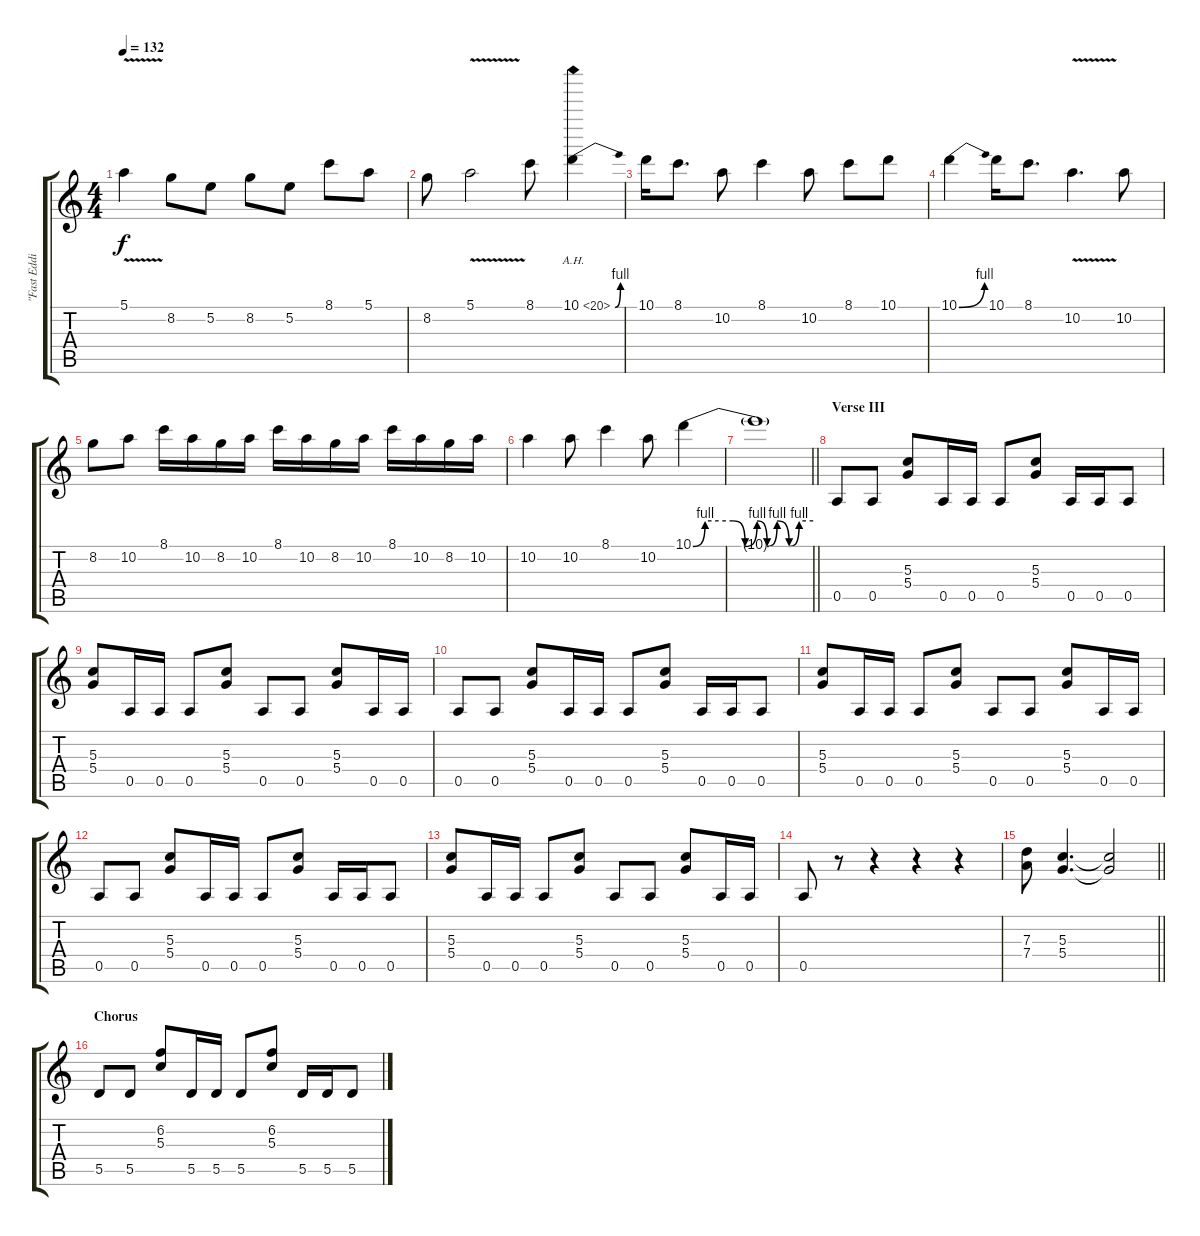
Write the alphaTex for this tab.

\track ("\"Fast Eddie\" Clarke" "\"Fast Eddi") {instrument distortionguitar}
\staff {score tabs}
\tuning (E4 B3 G3 D3 A2 E2) {hide}
\ts (4 4)
\tempo 132
\clef g2
\ks c
5.1{v t}.4{dy f} 8.2.8 5.2.8 8.2.8 5.2.8 8.1.8 5.1.8 |
8.2.8 5.1{v}.2 8.1.8 10.1{be (bend 0 0 60 4) ah 10}.4 |
10.1.16 8.1.8{d} 10.2.8 8.1.4 10.2.8 8.1.8 10.1.8 |
10.1{be (bend 0 0 60 4)}.4 10.1.16 8.1.8{d} 10.2{v}.4{d} 10.2.8 |
8.2.8 10.2.8 8.1.16 10.2.16 8.2.16 10.2.16 8.1.16 10.2.16 8.2.16 10.2.16 8.1.16 10.2.16 8.2.16 10.2.16 |
10.2.4 10.2.8 8.1.4 10.2.8 10.1{be (custom 0 0 6 4 20 4 26 0 32 4 37 0 42 4 48 0 53 4 60 4)}.4 |
\barLineRight lightlight
10.1{t}.1 |
\section ("" "Verse III")
0.5.8 0.5.8 (5.3 5.4).8 0.5.16 0.5.16 0.5.8 (5.3 5.4).8 0.5.16 0.5.16 0.5.8 |
(5.3 5.4).8 0.5.16 0.5.16 0.5.8 (5.3 5.4).8 0.5.8 0.5.8 (5.3 5.4).8 0.5.16 0.5.16 |
0.5.8 0.5.8 (5.3 5.4).8 0.5.16 0.5.16 0.5.8 (5.3 5.4).8 0.5.16 0.5.16 0.5.8 |
(5.3 5.4).8 0.5.16 0.5.16 0.5.8 (5.3 5.4).8 0.5.8 0.5.8 (5.3 5.4).8 0.5.16 0.5.16 |
0.5.8 0.5.8 (5.3 5.4).8 0.5.16 0.5.16 0.5.8 (5.3 5.4).8 0.5.16 0.5.16 0.5.8 |
(5.3 5.4).8 0.5.16 0.5.16 0.5.8 (5.3 5.4).8 0.5.8 0.5.8 (5.3 5.4).8 0.5.16 0.5.16 |
0.5.8 r.8 r.4 r.4 r.4 |
\barLineRight lightlight
(7.3 7.4).8 (5.3 5.4).4{d} (5.3{t} 5.4{t}).2 |
\section ("" "Chorus")
5.5.8 5.5.8 (6.2 5.3).8 5.5.16 5.5.16 5.5.8 (6.2 5.3).8 5.5.16 5.5.16 5.5.8
